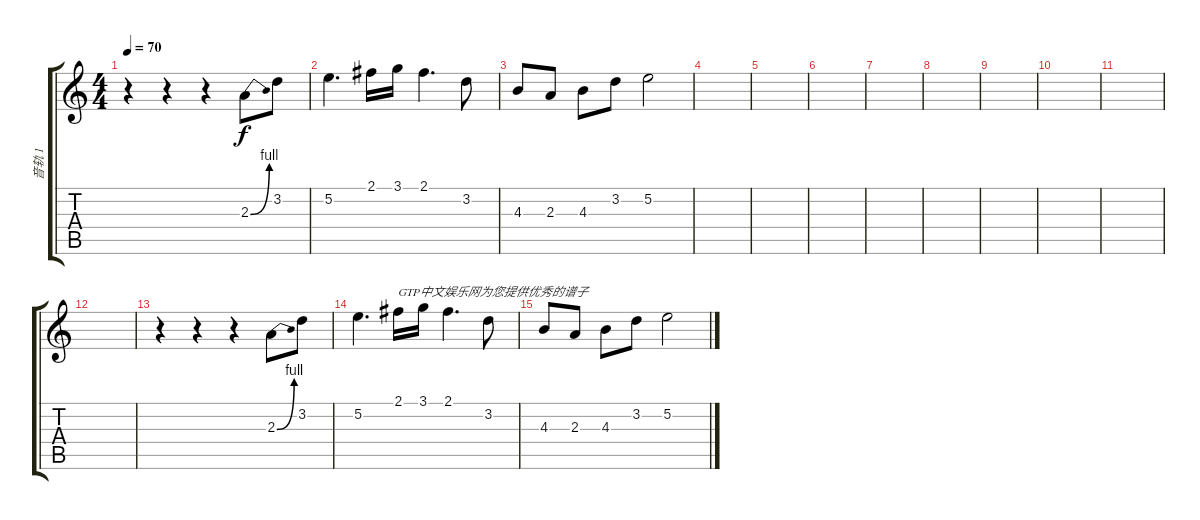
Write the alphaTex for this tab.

\track ("音轨 1" "音轨 1") {instrument acousticguitarsteel}
\staff {score tabs}
\tuning (E4 B3 G3 D3 A2 E2) {hide}
\ts (4 4)
\tempo 70
\clef g2
\ks c
r.4{txt " " dy f instrument acousticguitarsteel} r.4 r.4 2.3{be (bend 0 0 60 4)}.8 3.2.8 |
5.2.4{d} 2.1.16 3.1.16 2.1.4{d} 3.2.8 |
4.3.8 2.3.8 4.3.8 3.2.8 5.2.2 |
|
|
|
|
|
|
|
|
|
r.4 r.4 r.4 2.3{be (bend 0 0 60 4)}.8 3.2.8 |
5.2.4{d} 2.1.16{txt "GTP中文娱乐网为您提供优秀的谱子"} 3.1.16 2.1.4{d} 3.2.8 |
4.3.8 2.3.8 4.3.8 3.2.8 5.2.2
